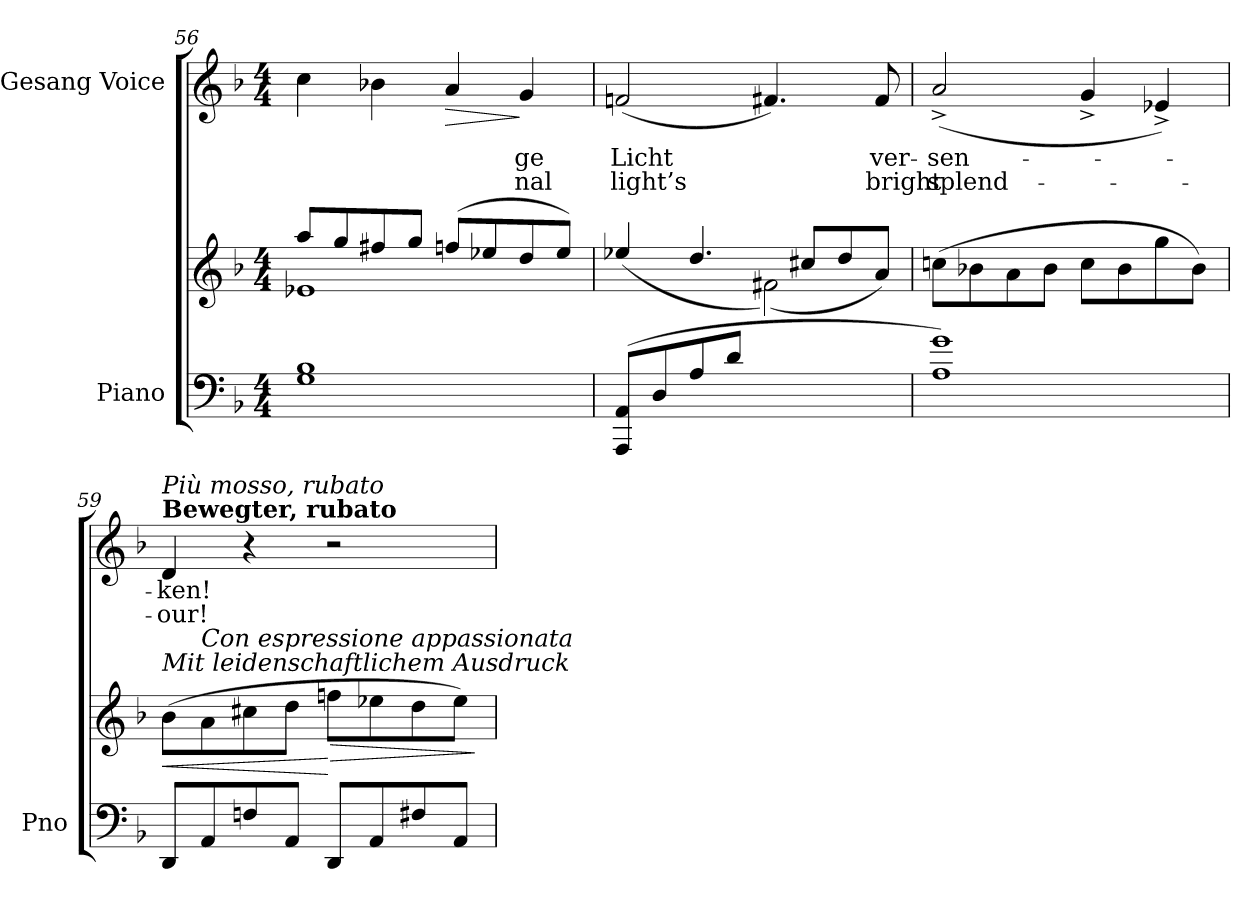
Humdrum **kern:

**kern	**kern	**dynam	**kern	**text	**text	**dynam
*part2	*part2	*part2	*part1	*part1	*part1	*part1
*staff3	*staff2	*staff2/3	*staff1	*staff1	*staff1	*staff1
*I"Piano	*	*	*I"Gesang Voice	*	*	*
*I'Pno	*	*	*	*	*	*
!!LO:LB:g=z
*clefF4	*clefG2	*	*clefG2	*	*	*
*k[b-]	*k[b-]	*	*k[b-]	*	*	*
*M4/4	*M4/4	*	*M4/4	*	*	*
=56	=56	=56	=56	=56	=56	=56
*	*^	*	*	*	*	*
1G 1B-	8aa/L	1e-X	.	4cc\	.	.	.
.	8gg/	.	.	.	.	.	.
.	8ff#X/	.	.	4b-X\	.	.	.
.	8gg/J	.	.	.	.	.	.
!	!	!	!	!	!	!	!LO:HP:b
.	(>8ffn/L	.	.	4a/	.	.	>
.	8ee-X/	.	.	.	.	.	.
!	!	!	!	!	!LO:LY:b	!LO:LY:b	!
.	8dd/	.	.	4g/	-ge	-nal	]
.	8ee-/J)	.	.	.	.	.	.
=57	=57	=57	=57	=57	=57	=57	=57
!	!	!	!	!	!LO:LY:b	!LO:LY:b	!
(<8AAA/ 8AA/L	(>4ee-X/	2ryy	.	(<2fn/	Licht	light’s	.
8D/	.	.	.	.	.	.	.
8A/	4.dd/	.	.	.	.	.	.
8d/J	.	.	.	.	.	.	.
2ryy	.	(<2f#X\)	.	4.f#X/)	.	.	.
.	8cc#X/L	.	.	.	.	.	.
.	8dd/	.	.	.	.	.	.
!	!	!	!	!	!LO:LY:b	!LO:LY:b	!
.	8a/J)	.	.	8f#/	ver-	bright	.
*	*v	*v	*	*	*	*	*
=58	=58	=58	=58	=58	=58	=58
!	!	!	!	!LO:LY:b	!LO:LY:b	!
1A 1g)	(>8ccn\L	.	(<2a^/	-sen-	splend-	.
.	8b-X\	.	.	.	.	.
.	8a\	.	.	.	.	.
.	8b-\J	.	.	.	.	.
.	8cc\L	.	4g^/	.	.	.
.	8b-\	.	.	.	.	.
.	8gg\	.	4e-X^/)	.	.	.
.	8b-\J)	.	.	.	.	.
=59	=59	=59	=59	=59	=59	=59
!	!	!	!LO:TX:B:t=Bewegter, rubato	!	!	!
!	!	!	!LO:TX:a:i:t=Più mosso, rubato	!	!	!
!	!LO:TX:a:i:t=Mit leidenschaftlichem Ausdruck	!	!	!	!	!
!	!	!LO:HP:b	!	!LO:LY:b	!LO:LY:b	!
8DD/L	(>8b-\L	<	4d/	-ken!	-our!	.
!	!LO:TX:a:i:t=Con espressione appassionata	!	!	!	!	!
8AA/	8a\	.	.	.	.	.
*	*	*	*MM70	*	*	*
8Fn/	8cc#X\	.	4r	.	.	.
8AA/J	8dd\J	.	.	.	.	.
!	!	!LO:HP:n=1:b	!	!	!	!
8DD/L	8ffn\L	[ >	2r	.	.	.
8AA/	8ee-X\	.	.	.	.	.
8F#X/	8dd\	.	.	.	.	.
8AA/J	8ee-\J)	.	.	.	.	.
.	.	]	.	.	.	.
=	=	=	=	=	=	=
*-	*-	*-	*-	*-	*-	*-
